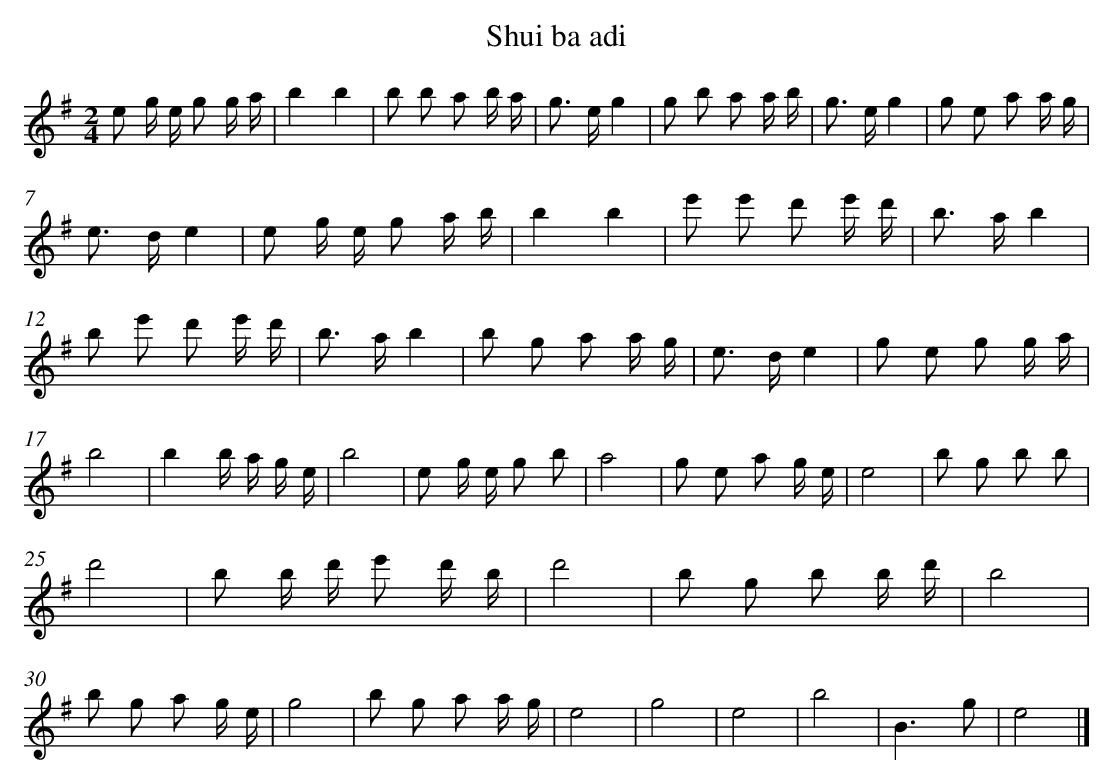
X:1
T: Shui ba adi
L: 1/8
M: 2/4
K: G
e g/ e/ g g/ a/ [I:setbarnb 1]|
b2b2 |
b b a b/ a/ |
g> eg2 |
g b a a/ b/ |
g> eg2 |
g e a a/ g/ |
e> de2 |
e g/ e/ g a/ b/ |
b2b2 |
e' e' d' e'/ d'/ |
b> ab2 |
b e' d' e'/ d'/ |
b> ab2 |
b g a a/ g/ |
e> de2 |
g e g g/ a/ |
b4 |
b2b/ a/ g/ e/ |
b4 |
e g/ e/ g b |
a4 |
g e a g/ e/ |
e4 |
b g b b |
d'4 |
b b/ d'/ e' d'/ b/ |
d'4 |
b g b b/ d'/ |
b4 |
b g a g/ e/ |
g4 |
b g a a/ g/ |
e4 |
g4 |
e4 |
b4 |
B3g |
e4 |]
